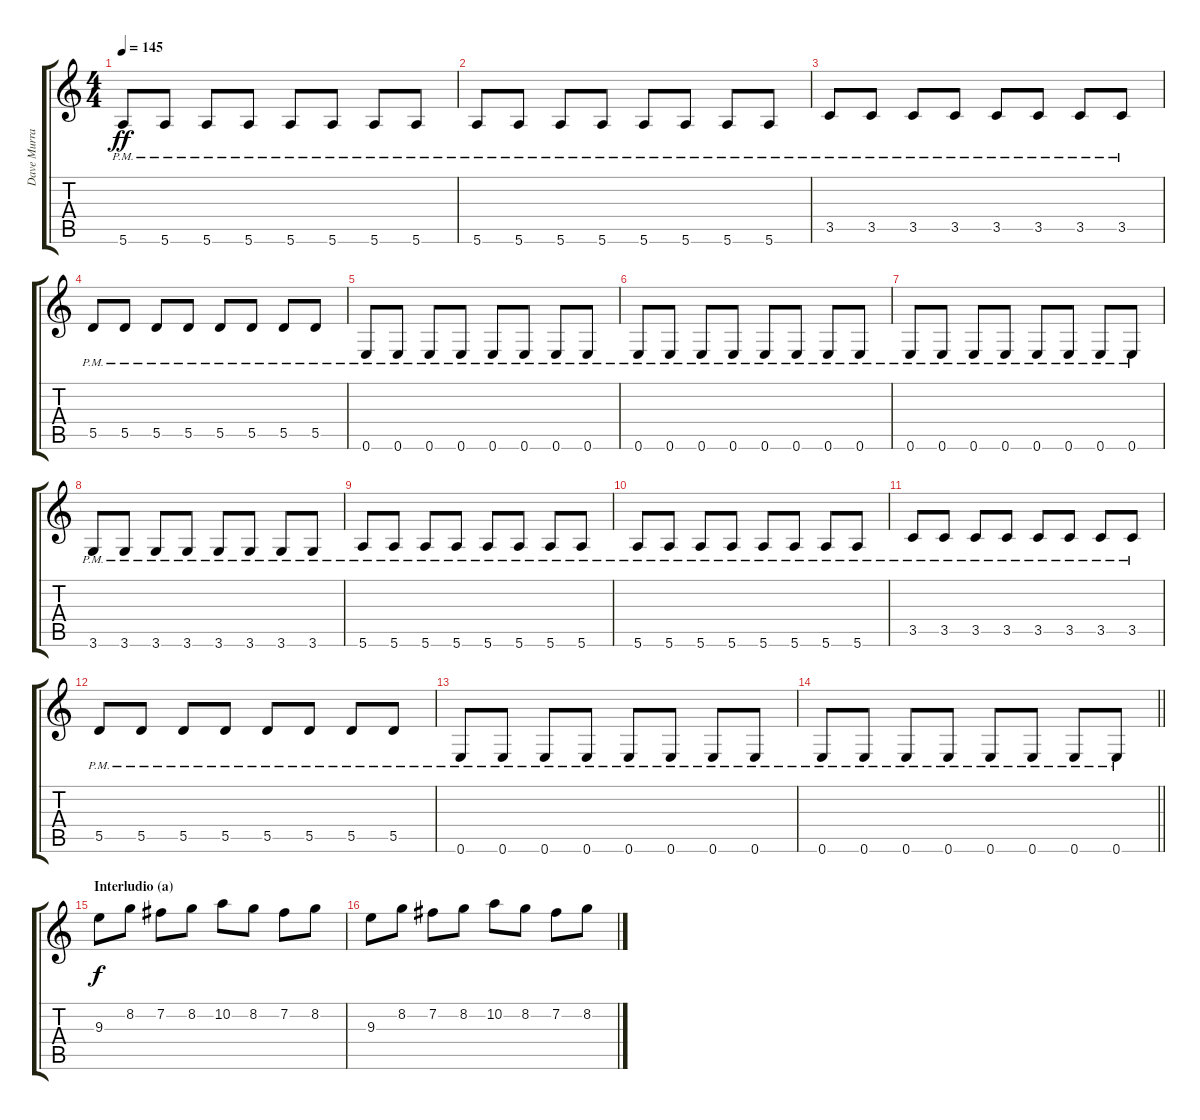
\track ("Dave Murray" "Dave Murra") {instrument overdrivenguitar}
\staff {score tabs}
\tuning (E4 B3 G3 D3 A2 E2) {hide}
\ts (4 4)
\tempo 145
\clef g2
\ks c
5.6{pm}.8{dy ff} 5.6{pm}.8 5.6{pm}.8 5.6{pm}.8 5.6{pm}.8 5.6{pm}.8 5.6{pm}.8 5.6{pm}.8 |
5.6{pm}.8 5.6{pm}.8 5.6{pm}.8 5.6{pm}.8 5.6{pm}.8 5.6{pm}.8 5.6{pm}.8 5.6{pm}.8 |
3.5{pm}.8 3.5{pm}.8 3.5{pm}.8 3.5{pm}.8 3.5{pm}.8 3.5{pm}.8 3.5{pm}.8 3.5{pm}.8 |
5.5{pm}.8 5.5{pm}.8 5.5{pm}.8 5.5{pm}.8 5.5{pm}.8 5.5{pm}.8 5.5{pm}.8 5.5{pm}.8 |
0.6{pm}.8 0.6{pm}.8 0.6{pm}.8 0.6{pm}.8 0.6{pm}.8 0.6{pm}.8 0.6{pm}.8 0.6{pm}.8 |
0.6{pm}.8 0.6{pm}.8 0.6{pm}.8 0.6{pm}.8 0.6{pm}.8 0.6{pm}.8 0.6{pm}.8 0.6{pm}.8 |
0.6{pm}.8 0.6{pm}.8 0.6{pm}.8 0.6{pm}.8 0.6{pm}.8 0.6{pm}.8 0.6{pm}.8 0.6{pm}.8 |
3.6{pm}.8 3.6{pm}.8 3.6{pm}.8 3.6{pm}.8 3.6{pm}.8 3.6{pm}.8 3.6{pm}.8 3.6{pm}.8 |
5.6{pm}.8 5.6{pm}.8 5.6{pm}.8 5.6{pm}.8 5.6{pm}.8 5.6{pm}.8 5.6{pm}.8 5.6{pm}.8 |
5.6{pm}.8 5.6{pm}.8 5.6{pm}.8 5.6{pm}.8 5.6{pm}.8 5.6{pm}.8 5.6{pm}.8 5.6{pm}.8 |
3.5{pm}.8 3.5{pm}.8 3.5{pm}.8 3.5{pm}.8 3.5{pm}.8 3.5{pm}.8 3.5{pm}.8 3.5{pm}.8 |
5.5{pm}.8 5.5{pm}.8 5.5{pm}.8 5.5{pm}.8 5.5{pm}.8 5.5{pm}.8 5.5{pm}.8 5.5{pm}.8 |
0.6{pm}.8 0.6{pm}.8 0.6{pm}.8 0.6{pm}.8 0.6{pm}.8 0.6{pm}.8 0.6{pm}.8 0.6{pm}.8 |
\barLineRight lightlight
0.6{pm}.8 0.6{pm}.8 0.6{pm}.8 0.6{pm}.8 0.6{pm}.8 0.6{pm}.8 0.6{pm}.8 0.6{pm}.8 |
\section ("" "Interludio (a)")
9.3.8{dy f volume 11} 8.2.8 7.2.8 8.2.8 10.2.8 8.2.8 7.2.8 8.2.8 |
9.3.8 8.2.8 7.2.8 8.2.8 10.2.8 8.2.8 7.2.8 8.2.8
